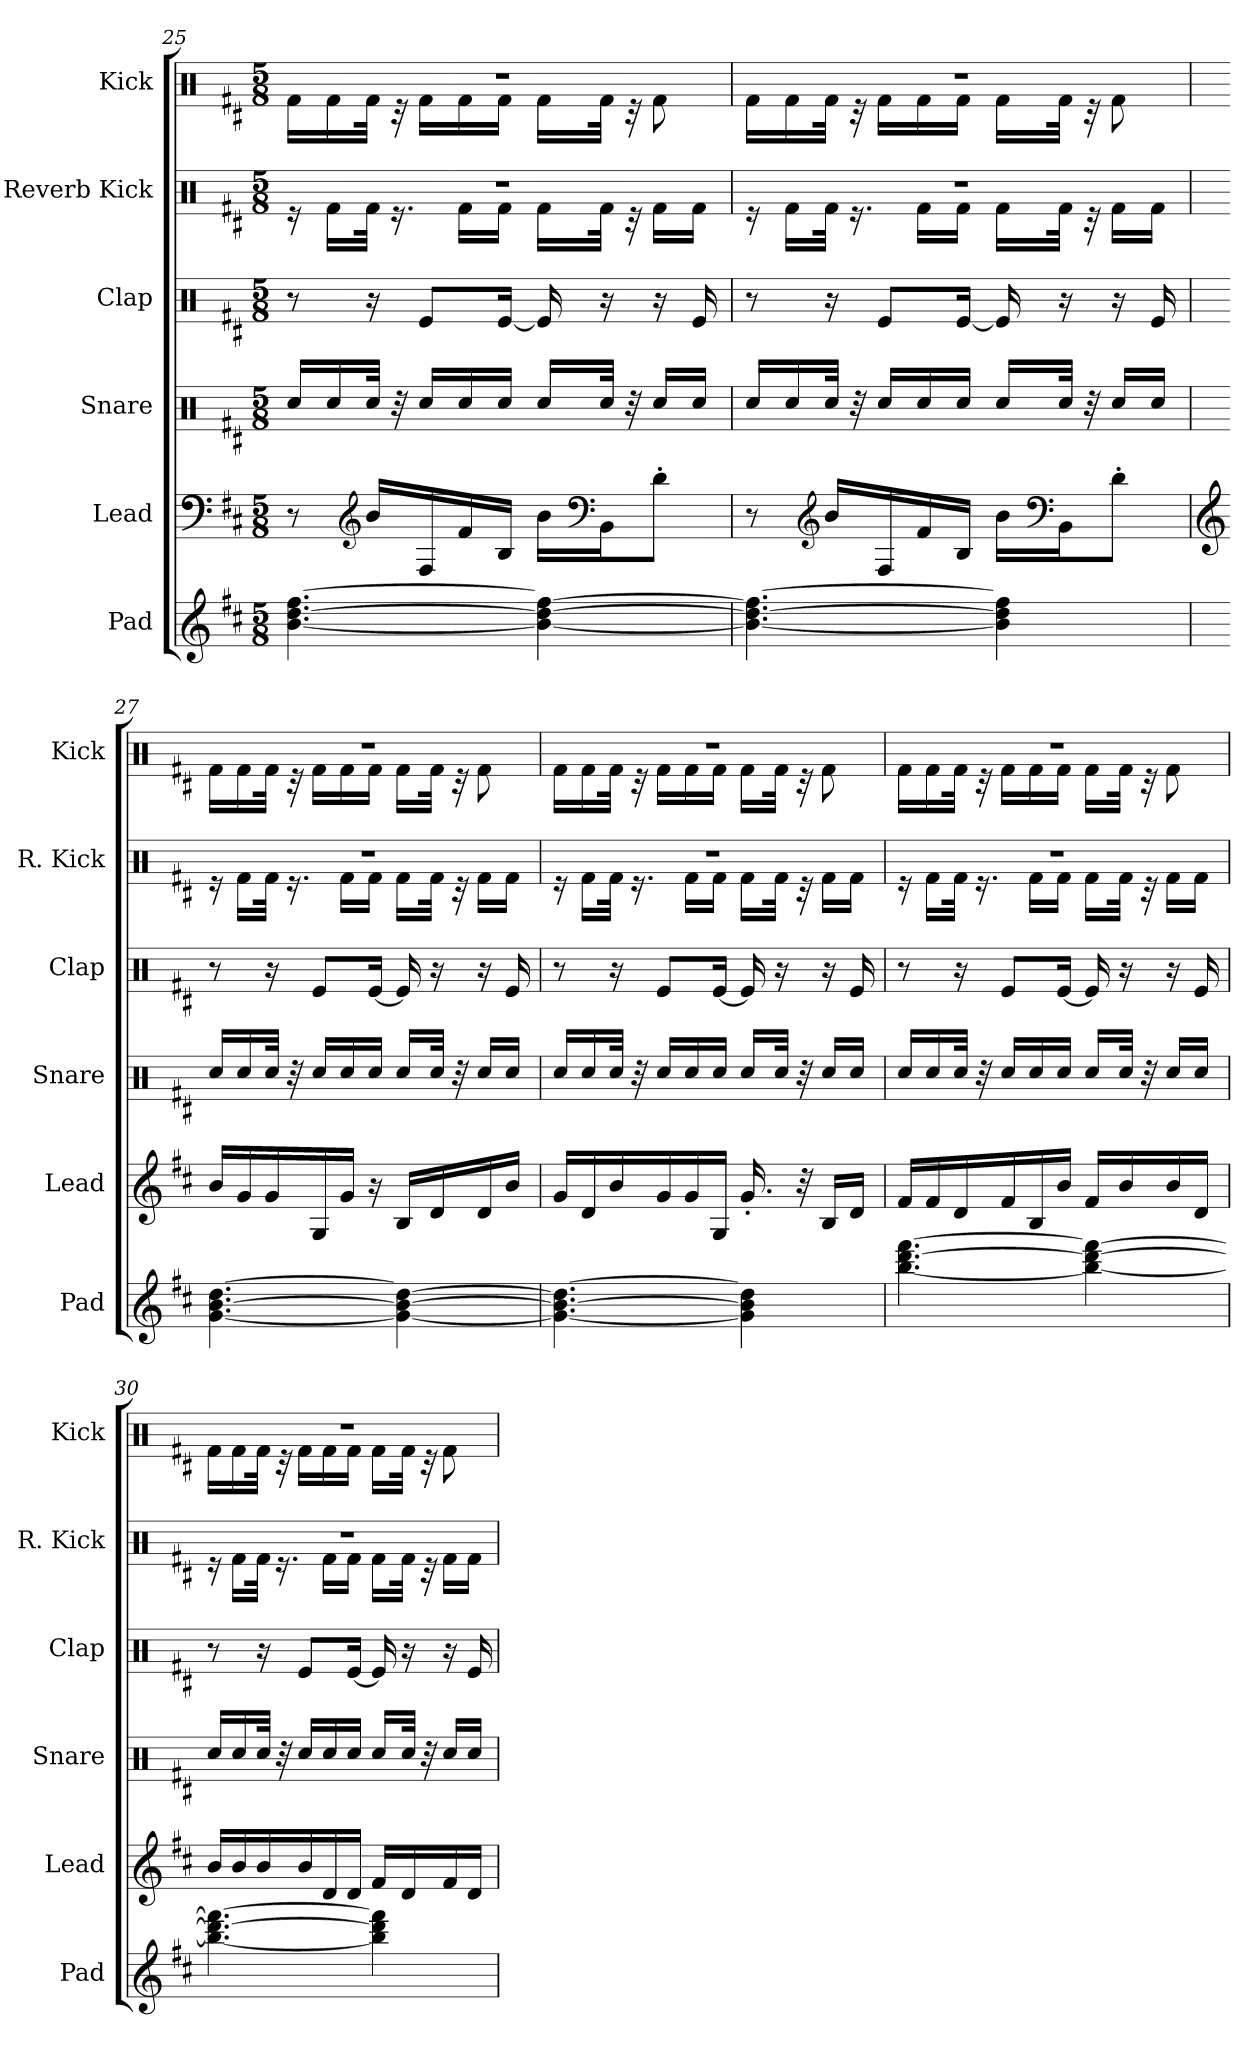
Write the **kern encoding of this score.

**kern	**kern	**kern	**kern	**kern	**kern
*part6	*part5	*part4	*part3	*part2	*part1
*staff6	*staff5	*staff4	*staff3	*staff2	*staff1
*I"Pad	*I"Lead	*I"Snare	*I"Clap	*I"Reverb Kick	*I"Kick
*I'Pad	*I'Lead	*I'Snare	*I'Clap	*I'R. Kick	*I'Kick
!!LO:PB:g=z
*clefG2	*clefF4	*clefX	*clefX	*clefX	*clefX
*k[f#c#]	*k[f#c#]	*k[f#c#]	*k[f#c#]	*k[f#c#]	*k[f#c#]
*M5/8	*M5/8	*M5/8	*M5/8	*M5/8	*M5/8
=25	=25	=25	=25	=25	=25
*	*	*	*	*^	*^
[4.b\ [4.dd\ [4.ff#\	8r	16Rcc/LL	8r	8%5r	16r	8%5r	16Rf\LL
.	.	16Rcc/	.	.	16Rf\LL	.	16Rf\
*	*clefG2	*	*	*	*	*	*
.	16b/LL	32Rcc/JJk	16r	.	32Rf\JJk	.	32Rf\JJk
.	.	32r	.	.	16.r	.	32r
.	16F#/	16Rcc/LL	8Re/L	.	.	.	16Rf\LL
.	16f#/	16Rcc/	.	.	16Rf\LL	.	16Rf\
.	16B/JJ	16Rcc/JJ	[16Re/Jk	.	16Rf\JJ	.	16Rf\JJ
4b\_ 4dd\_ 4ff#\_	16b\LL	16Rcc/LL	16Re/]	.	16Rf\LL	.	16Rf\LL
*	*clefF4	*	*	*	*	*	*
.	16BB\J	32Rcc/JJk	16r	.	32Rf\JJk	.	32Rf\JJk
.	.	32r	.	.	32r	.	32r
.	8d'\J	16Rcc/LL	16r	.	16Rf\LL	.	8Rf\
.	.	16Rcc/JJ	16Re/	.	16Rf\JJ	.	.
=26	=26	=26	=26	=26	=26	=26	=26
4.b\_ 4.dd\_ 4.ff#\_	8r	16Rcc/LL	8r	8%5r	16r	8%5r	16Rf\LL
.	.	16Rcc/	.	.	16Rf\LL	.	16Rf\
*	*clefG2	*	*	*	*	*	*
.	16b/LL	32Rcc/JJk	16r	.	32Rf\JJk	.	32Rf\JJk
.	.	32r	.	.	16.r	.	32r
.	16F#/	16Rcc/LL	8Re/L	.	.	.	16Rf\LL
.	16f#/	16Rcc/	.	.	16Rf\LL	.	16Rf\
.	16B/JJ	16Rcc/JJ	[16Re/Jk	.	16Rf\JJ	.	16Rf\JJ
4b\] 4dd\] 4ff#\]	16b\LL	16Rcc/LL	16Re/]	.	16Rf\LL	.	16Rf\LL
*	*clefF4	*	*	*	*	*	*
.	16BB\J	32Rcc/JJk	16r	.	32Rf\JJk	.	32Rf\JJk
.	.	32r	.	.	32r	.	32r
.	8d'\J	16Rcc/LL	16r	.	16Rf\LL	.	8Rf\
.	.	16Rcc/JJ	16Re/	.	16Rf\JJ	.	.
!!LO:LB:g=z	!!
=27	=27	=27	=27	=27	=27	=27	=27
*	*clefG2	*	*	*	*	*	*
[4.g\ [4.b\ [4.dd\	16b/LL	16Rcc/LL	8r	8%5r	16r	8%5r	16Rf\LL
.	16g/	16Rcc/	.	.	16Rf\LL	.	16Rf\
.	16g/	32Rcc/JJk	16r	.	32Rf\JJk	.	32Rf\JJk
.	.	32r	.	.	16.r	.	32r
.	16G/	16Rcc/LL	8Re/L	.	.	.	16Rf\LL
.	16g/JJ	16Rcc/	.	.	16Rf\LL	.	16Rf\
.	16r	16Rcc/JJ	[16Re/Jk	.	16Rf\JJ	.	16Rf\JJ
4g\_ 4b\_ 4dd\_	16B/LL	16Rcc/LL	16Re/]	.	16Rf\LL	.	16Rf\LL
.	16d/	32Rcc/JJk	16r	.	32Rf\JJk	.	32Rf\JJk
.	.	32r	.	.	32r	.	32r
.	16d/	16Rcc/LL	16r	.	16Rf\LL	.	8Rf\
.	16b/JJ	16Rcc/JJ	16Re/	.	16Rf\JJ	.	.
=28	=28	=28	=28	=28	=28	=28	=28
4.g\_ 4.b\_ 4.dd\_	16g/LL	16Rcc/LL	8r	8%5r	16r	8%5r	16Rf\LL
.	16d/	16Rcc/	.	.	16Rf\LL	.	16Rf\
.	16b/	32Rcc/JJk	16r	.	32Rf\JJk	.	32Rf\JJk
.	.	32r	.	.	16.r	.	32r
.	16g/	16Rcc/LL	8Re/L	.	.	.	16Rf\LL
.	16g/	16Rcc/	.	.	16Rf\LL	.	16Rf\
.	16G/JJ	16Rcc/JJ	[16Re/Jk	.	16Rf\JJ	.	16Rf\JJ
4g\] 4b\] 4dd\]	16.g'/	16Rcc/LL	16Re/]	.	16Rf\LL	.	16Rf\LL
.	.	32Rcc/JJk	16r	.	32Rf\JJk	.	32Rf\JJk
.	32r	32r	.	.	32r	.	32r
.	16B/LL	16Rcc/LL	16r	.	16Rf\LL	.	8Rf\
.	16d/JJ	16Rcc/JJ	16Re/	.	16Rf\JJ	.	.
=29	=29	=29	=29	=29	=29	=29	=29
[4.bb\ [4.ddd\ [4.fff#\	16f#/LL	16Rcc/LL	8r	8%5r	16r	8%5r	16Rf\LL
.	16f#/	16Rcc/	.	.	16Rf\LL	.	16Rf\
.	16d/	32Rcc/JJk	16r	.	32Rf\JJk	.	32Rf\JJk
.	.	32r	.	.	16.r	.	32r
.	16f#/	16Rcc/LL	8Re/L	.	.	.	16Rf\LL
.	16B/	16Rcc/	.	.	16Rf\LL	.	16Rf\
.	16b/JJ	16Rcc/JJ	[16Re/Jk	.	16Rf\JJ	.	16Rf\JJ
4bb\_ 4ddd\_ 4fff#\_	16f#/LL	16Rcc/LL	16Re/]	.	16Rf\LL	.	16Rf\LL
.	16b/	32Rcc/JJk	16r	.	32Rf\JJk	.	32Rf\JJk
.	.	32r	.	.	32r	.	32r
.	16b/	16Rcc/LL	16r	.	16Rf\LL	.	8Rf\
.	16d/JJ	16Rcc/JJ	16Re/	.	16Rf\JJ	.	.
!!LO:PB:g=z	!!
=30	=30	=30	=30	=30	=30	=30	=30
4.bb\_ 4.ddd\_ 4.fff#\_	16b/LL	16Rcc/LL	8r	8%5r	16r	8%5r	16Rf\LL
.	16b/	16Rcc/	.	.	16Rf\LL	.	16Rf\
.	16b/	32Rcc/JJk	16r	.	32Rf\JJk	.	32Rf\JJk
.	.	32r	.	.	16.r	.	32r
.	16b/	16Rcc/LL	8Re/L	.	.	.	16Rf\LL
.	16d/	16Rcc/	.	.	16Rf\LL	.	16Rf\
.	16d/JJ	16Rcc/JJ	[16Re/Jk	.	16Rf\JJ	.	16Rf\JJ
4bb\] 4ddd\] 4fff#\]	16f#/LL	16Rcc/LL	16Re/]	.	16Rf\LL	.	16Rf\LL
.	16d/	32Rcc/JJk	16r	.	32Rf\JJk	.	32Rf\JJk
.	.	32r	.	.	32r	.	32r
.	16f#/	16Rcc/LL	16r	.	16Rf\LL	.	8Rf\
.	16d/JJ	16Rcc/JJ	16Re/	.	16Rf\JJ	.	.
*	*	*	*	*v	*v	*	*
*	*	*	*	*	*v	*v
=	=	=	=	=	=
*-	*-	*-	*-	*-	*-
